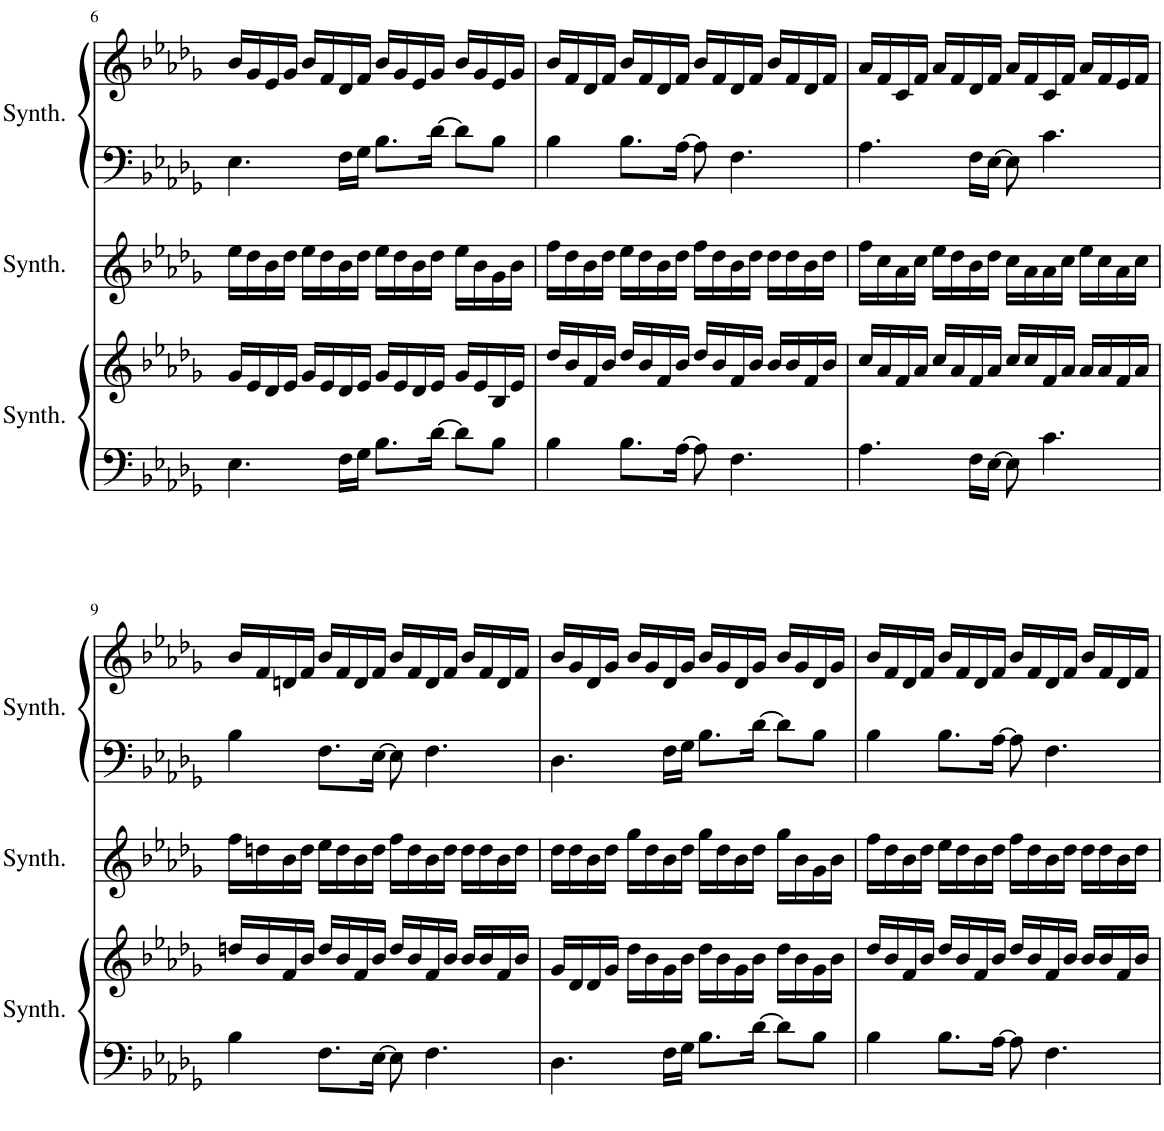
**kern	**kern	**kern	**kern	**kern
*part3	*part3	*part2	*part1	*part1
*staff5	*staff4	*staff3	*staff2	*staff1
*I"Square Synthesizer	*	*I"Square Synthesizer	*I"Square Synthesizer	*
*I'Synth.	*	*I'Synth.	*I'Synth.	*
!!LO:PB:g=z
*clefF4	*clefG2	*clefG2	*clefF4	*clefG2
*k[b-e-a-d-g-]	*k[b-e-a-d-g-]	*k[b-e-a-d-g-]	*k[b-e-a-d-g-]	*k[b-e-a-d-g-]
*M4/4	*M4/4	*M4/4	*M4/4	*M4/4
=6	=6	=6	=6	=6
4.E-\	16g-/LL	16ee-\LL	4.E-\	16b-/LL
.	16e-/	16dd-\	.	16g-/
.	16d-/	16b-\	.	16e-/
.	16e-/JJ	16dd-\JJ	.	16g-/JJ
.	16g-/LL	16ee-\LL	.	16b-/LL
.	16e-/	16dd-\	.	16f/
16F\LL	16d-/	16b-\	16F\LL	16d-/
16G-\JJ	16e-/JJ	16dd-\JJ	16G-\JJ	16f/JJ
8.B-\L	16g-/LL	16ee-\LL	8.B-\L	16b-/LL
.	16e-/	16dd-\	.	16g-/
.	16d-/	16b-\	.	16e-/
[16d-\Jk	16e-/JJ	16dd-\JJ	[16d-\Jk	16g-/JJ
8d-\L]	16g-/LL	16ee-\LL	8d-\L]	16b-/LL
.	16e-/	16b-\	.	16g-/
8B-\J	16B-/	16g-\	8B-\J	16e-/
.	16e-/JJ	16b-\JJ	.	16g-/JJ
=7	=7	=7	=7	=7
4B-\	16dd-/LL	16ff\LL	4B-\	16b-/LL
.	16b-/	16dd-\	.	16f/
.	16f/	16b-\	.	16d-/
.	16b-/JJ	16dd-\JJ	.	16f/JJ
8.B-\L	16dd-/LL	16ee-\LL	8.B-\L	16b-/LL
.	16b-/	16dd-\	.	16f/
.	16f/	16b-\	.	16d-/
[16A-\Jk	16b-/JJ	16dd-\JJ	[16A-\Jk	16f/JJ
8A-\]	16dd-/LL	16ff\LL	8A-\]	16b-/LL
.	16b-/	16dd-\	.	16f/
4.F\	16f/	16b-\	4.F\	16d-/
.	16b-/JJ	16dd-\JJ	.	16f/JJ
.	16b-/LL	16dd-\LL	.	16b-/LL
.	16b-/	16dd-\	.	16f/
.	16f/	16b-\	.	16d-/
.	16b-/JJ	16dd-\JJ	.	16f/JJ
=8	=8	=8	=8	=8
4.A-\	16cc/LL	16ff\LL	4.A-\	16a-/LL
.	16a-/	16cc\	.	16f/
.	16f/	16a-\	.	16c/
.	16a-/JJ	16cc\JJ	.	16f/JJ
.	16cc/LL	16ee-\LL	.	16a-/LL
.	16a-/	16dd-\	.	16f/
16F\LL	16f/	16b-\	16F\LL	16d-/
[16E-\JJ	16a-/JJ	16dd-\JJ	[16E-\JJ	16f/JJ
8E-\]	16cc/LL	16cc\LL	8E-\]	16a-/LL
.	16cc/	16a-\	.	16f/
4.c\	16f/	16a-\	4.c\	16c/
.	16a-/JJ	16cc\JJ	.	16f/JJ
.	16a-/LL	16ee-\LL	.	16a-/LL
.	16a-/	16cc\	.	16f/
.	16f/	16a-\	.	16e-/
.	16a-/JJ	16cc\JJ	.	16f/JJ
!!LO:LB:g=z
=9	=9	=9	=9	=9
4B-\	16ddn/LL	16ff\LL	4B-\	16b-/LL
.	16b-/	16ddn\	.	16f/
.	16f/	16b-\	.	16dn/
.	16b-/JJ	16dd\JJ	.	16f/JJ
8.F\L	16dd/LL	16ee-\LL	8.F\L	16b-/LL
.	16b-/	16dd\	.	16f/
.	16f/	16b-\	.	16d/
[16E-\Jk	16b-/JJ	16dd\JJ	[16E-\Jk	16f/JJ
8E-\]	16dd/LL	16ff\LL	8E-\]	16b-/LL
.	16b-/	16dd\	.	16f/
4.F\	16f/	16b-\	4.F\	16d/
.	16b-/JJ	16dd\JJ	.	16f/JJ
.	16b-/LL	16dd\LL	.	16b-/LL
.	16b-/	16dd\	.	16f/
.	16f/	16b-\	.	16d/
.	16b-/JJ	16dd\JJ	.	16f/JJ
=10	=10	=10	=10	=10
4.D-\	16g-/LL	16dd-\LL	4.D-\	16b-/LL
.	16d-/	16dd-\	.	16g-/
.	16d-/	16b-\	.	16d-/
.	16g-/JJ	16dd-\JJ	.	16g-/JJ
.	16dd-\LL	16gg-\LL	.	16b-/LL
.	16b-\	16dd-\	.	16g-/
16F\LL	16g-\	16b-\	16F\LL	16d-/
16G-\JJ	16b-\JJ	16dd-\JJ	16G-\JJ	16g-/JJ
8.B-\L	16dd-\LL	16gg-\LL	8.B-\L	16b-/LL
.	16b-\	16dd-\	.	16g-/
.	16g-\	16b-\	.	16d-/
[16d-\Jk	16b-\JJ	16dd-\JJ	[16d-\Jk	16g-/JJ
8d-\L]	16dd-\LL	16gg-\LL	8d-\L]	16b-/LL
.	16b-\	16b-\	.	16g-/
8B-\J	16g-\	16g-\	8B-\J	16d-/
.	16b-\JJ	16b-\JJ	.	16g-/JJ
=11	=11	=11	=11	=11
4B-\	16dd-/LL	16ff\LL	4B-\	16b-/LL
.	16b-/	16dd-\	.	16f/
.	16f/	16b-\	.	16d-/
.	16b-/JJ	16dd-\JJ	.	16f/JJ
8.B-\L	16dd-/LL	16ee-\LL	8.B-\L	16b-/LL
.	16b-/	16dd-\	.	16f/
.	16f/	16b-\	.	16d-/
[16A-\Jk	16b-/JJ	16dd-\JJ	[16A-\Jk	16f/JJ
8A-\]	16dd-/LL	16ff\LL	8A-\]	16b-/LL
.	16b-/	16dd-\	.	16f/
4.F\	16f/	16b-\	4.F\	16d-/
.	16b-/JJ	16dd-\JJ	.	16f/JJ
.	16b-/LL	16dd-\LL	.	16b-/LL
.	16b-/	16dd-\	.	16f/
.	16f/	16b-\	.	16d-/
.	16b-/JJ	16dd-\JJ	.	16f/JJ
=	=	=	=	=
*-	*-	*-	*-	*-
